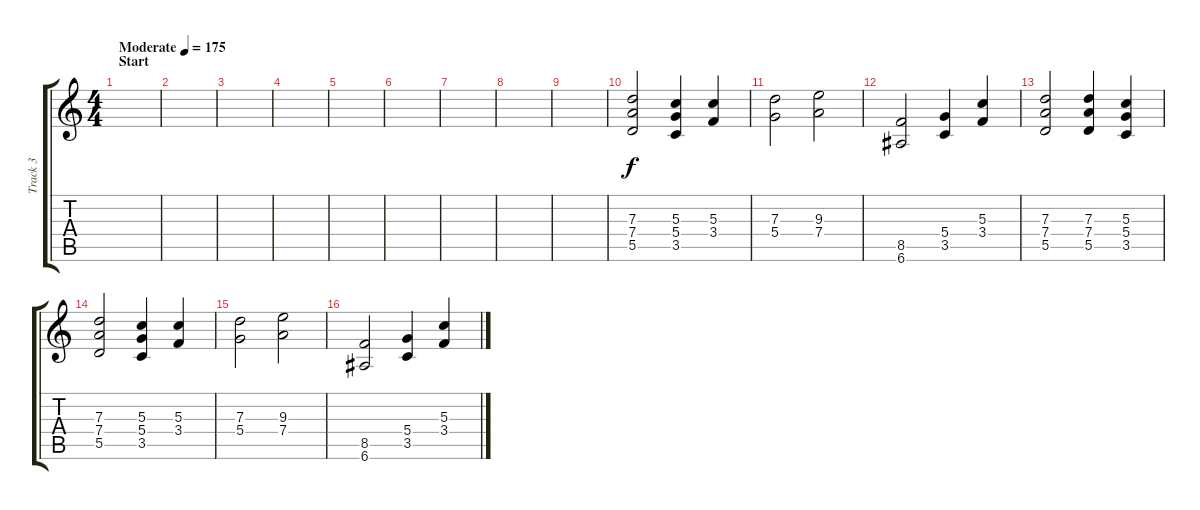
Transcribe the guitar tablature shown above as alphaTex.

\track ("Track 3" "Track 3") {instrument distortionguitar}
\staff {score tabs}
\tuning (E4 B3 G3 D3 A2 E2) {hide}
\ts (4 4)
\section ("" "Start")
\tempo (175 "Moderate")
\clef g2
\ks c
|
|
|
|
|
|
|
|
|
(7.3 7.4 5.5).2 (5.3 5.4 3.5).4 (5.3 3.4).4 |
(7.3 5.4).2 (9.3 7.4).2 |
(8.5 6.6).2 (5.4 3.5).4 (5.3 3.4).4 |
(7.3 7.4 5.5).2 (7.3 7.4 5.5).4 (5.3 5.4 3.5).4 |
(7.3 7.4 5.5).2 (5.3 5.4 3.5).4 (5.3 3.4).4 |
(7.3 5.4).2 (9.3 7.4).2 |
(8.5 6.6).2 (5.4 3.5).4 (5.3 3.4).4
